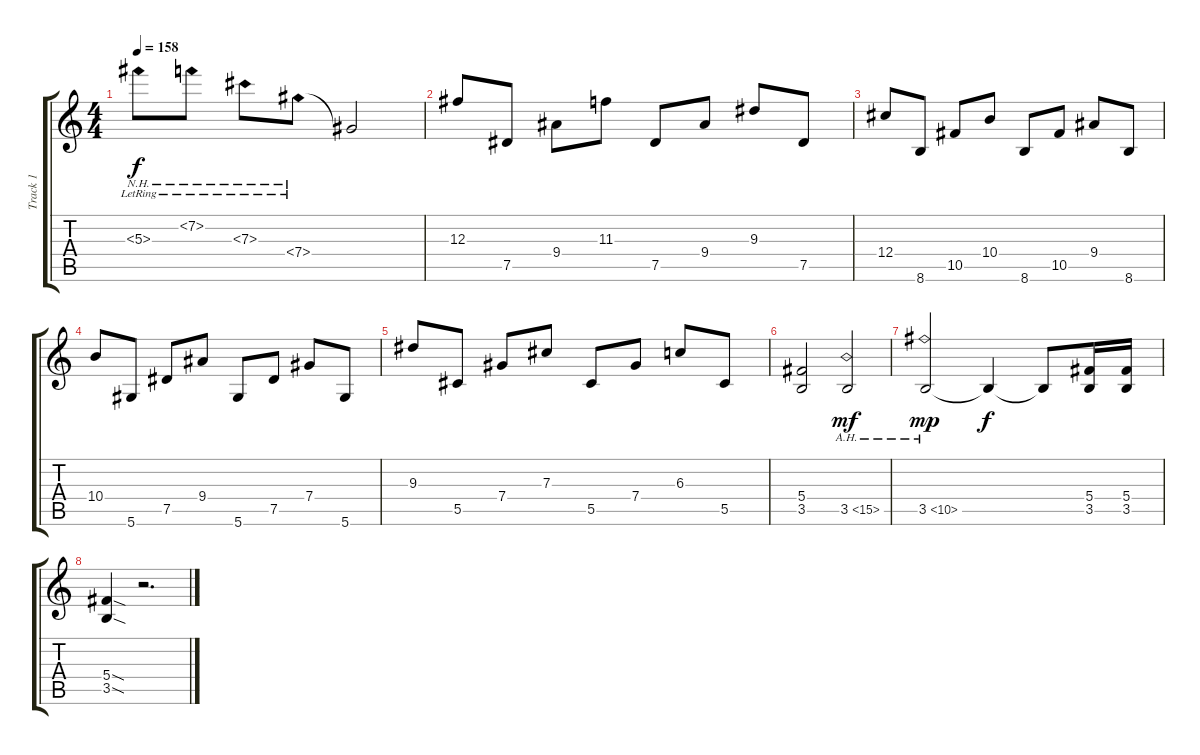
\track ("Track 1" "Track 1") {instrument overdrivenguitar}
\staff {score tabs}
\tuning (Eb4 Bb3 Gb3 Db3 Ab2 Eb2) {hide}
\ts (4 4)
\tempo 158
\clef g2
\ks c
5.3{nh lr}.8{dy f} 7.2{nh lr}.8 7.3{nh lr}.8 7.4{nh lr}.8 7.4{t}.2 |
12.3.8 7.5.8 9.4.8 11.3.8 7.5.8 9.4.8 9.3.8 7.5.8 |
12.4.8 8.6.8 10.5.8 10.4.8 8.6.8 10.5.8 9.4.8 8.6.8 |
10.4.8 5.6.8 7.5.8 9.4.8 5.6.8 7.5.8 7.4.8 5.6.8 |
9.3.8 5.5.8 7.4.8 7.3.8 5.5.8 7.4.8 6.3.8 5.5.8 |
(5.4 3.5).2 3.5{ah 12}.2{dy mf} |
3.5{ah 7}.2{dy mp} 3.5{t}.4{dy f} 3.5{t}.8 (5.4 3.5).16 (5.4 3.5).16 |
(5.4{sod} 3.5{sod}).4 r.2{d}
